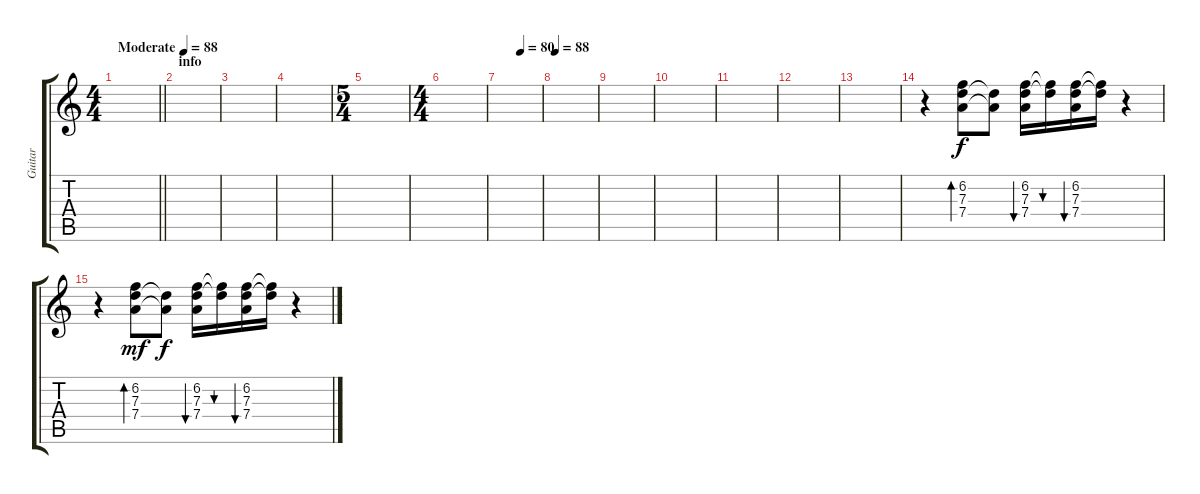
\track ("Guitar" "Guitar") {instrument overdrivenguitar}
\staff {score tabs}
\tuning (E4 B3 G3 D3 A2 E2) {hide}
\ts (4 4)
\tempo (88 "Moderate")
\clef g2
\barLineRight lightlight
\ks c
|
\section ("" "info ")
|
|
|
\ts (5 4)
|
\ts (4 4)
|
\tempo (80 0.5)
|
\tempo 88
|
|
|
|
|
|
r.4 (6.2 7.3 7.4).8{bd 60} (7.3{t} 7.4{t}).8{dy f} (6.2 7.3 7.4).16{bu 60} (6.2{t} 7.3{t}).16{bu 60} (6.2 7.3 7.4).16{bu 60} (6.2{t} 7.3{t}).16 r.4 |
r.4 (6.2 7.3 7.4).8{bd 60 dy mf} (7.3{t} 7.4{t}).8{dy f} (6.2 7.3 7.4).16{bu 60} (6.2{t} 7.3{t}).16{bu 60} (6.2 7.3 7.4).16{bu 60} (6.2{t} 7.3{t}).16 r.4
